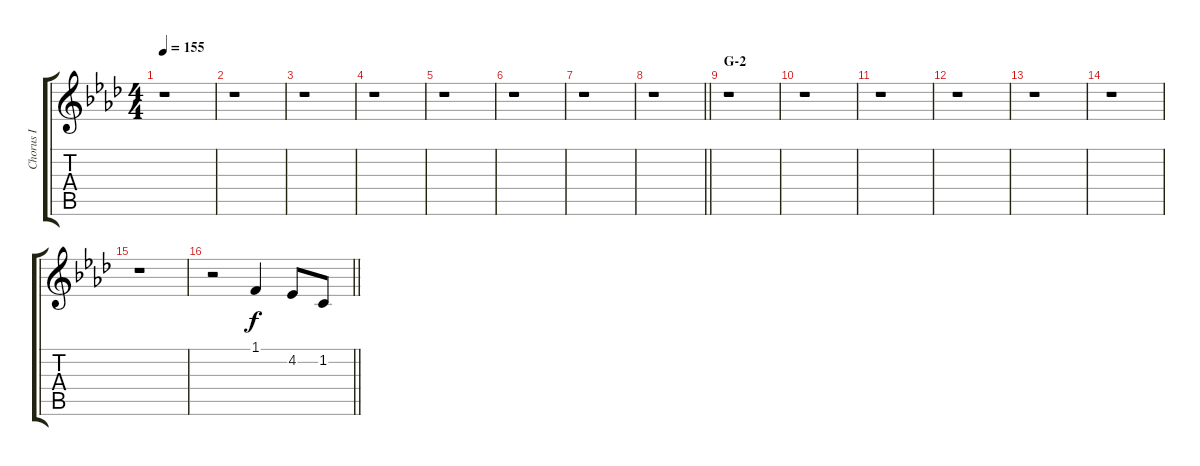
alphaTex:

\track ("Chorus I" "Chorus I") {instrument voiceoohs}
\staff {score tabs}
\tuning (E4 B3 G3 D3 A2 E2) {hide}
\ts (4 4)
\tempo 155
\clef g2
\ks ab
r.1{dy f} |
r.1 |
r.1 |
r.1 |
r.1 |
r.1 |
r.1 |
\barLineRight lightlight
r.1 |
\section ("" "G-2")
r.1 |
r.1 |
r.1 |
r.1 |
r.1 |
r.1 |
r.1 |
\barLineRight lightlight
r.2 1.1.4 4.2.8 1.2.8
